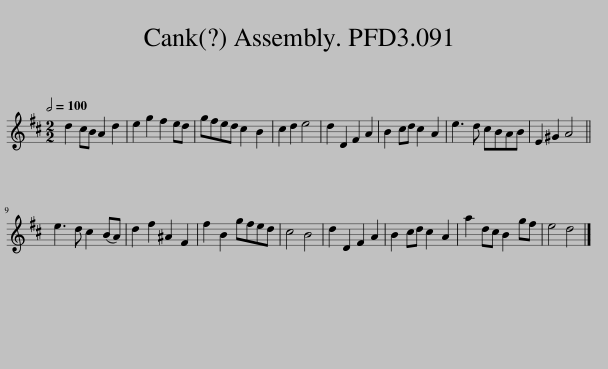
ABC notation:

X:1
L:1/8
Q:1/2=100
M:2/2
I:linebreak $
K:D
V:1 treble
V:1
 d2 cB A2 d2 | e2 g2 f2 ed | gfed c2 B2 | c2 d2 e4 | d2 D2 F2 A2 | %5
 B2 cd c2 A2 | e3 d cBAB | E2 ^G2 A4 ||$ e3 d c2 (BA) | d2 f2 ^A2 F2 | %10
 f2 B2 gfed | c4 B4 | d2 D2 F2 A2 | B2 cd c2 A2 | a2 dc B2 gf | %15
 e4 d4 |] %16
